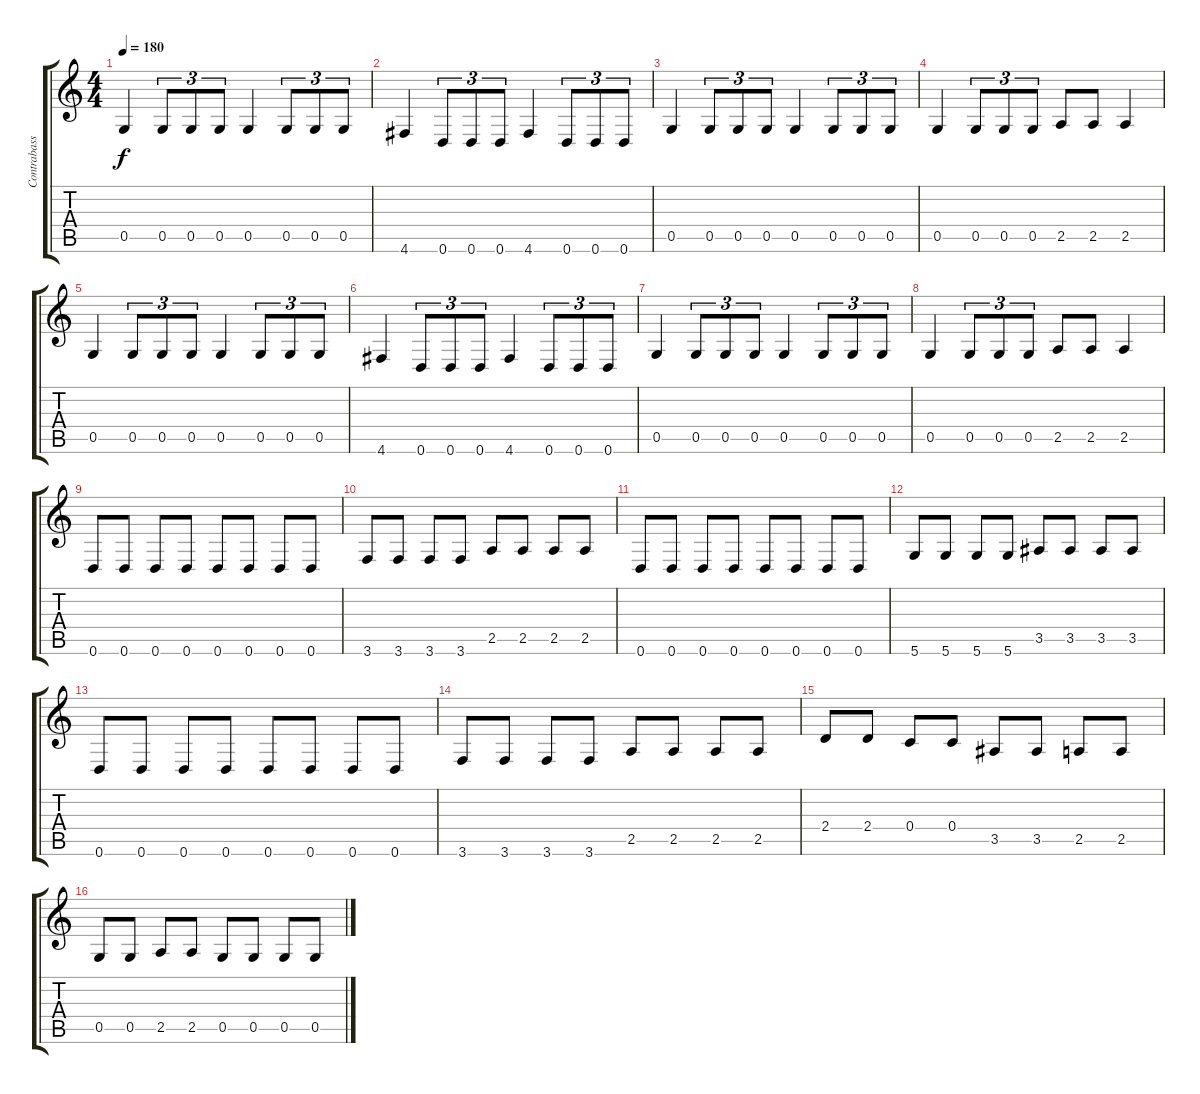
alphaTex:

\track ("Contrabass" "Contrabass") {instrument contrabass}
\staff {score tabs}
\tuning (D4 A3 F3 C3 G2 D2) {hide}
\ts (4 4)
\tempo 180
\clef g2
\ks c
0.5.4{dy f} 0.5.8{tu (3 2)} 0.5.8{tu (3 2)} 0.5.8{tu (3 2)} 0.5.4 0.5.8{tu (3 2)} 0.5.8{tu (3 2)} 0.5.8{tu (3 2)} |
4.6.4 0.6.8{tu (3 2)} 0.6.8{tu (3 2)} 0.6.8{tu (3 2)} 4.6.4 0.6.8{tu (3 2)} 0.6.8{tu (3 2)} 0.6.8{tu (3 2)} |
0.5.4 0.5.8{tu (3 2)} 0.5.8{tu (3 2)} 0.5.8{tu (3 2)} 0.5.4 0.5.8{tu (3 2)} 0.5.8{tu (3 2)} 0.5.8{tu (3 2)} |
0.5.4 0.5.8{tu (3 2)} 0.5.8{tu (3 2)} 0.5.8{tu (3 2)} 2.5.8 2.5.8 2.5.4 |
0.5.4 0.5.8{tu (3 2)} 0.5.8{tu (3 2)} 0.5.8{tu (3 2)} 0.5.4 0.5.8{tu (3 2)} 0.5.8{tu (3 2)} 0.5.8{tu (3 2)} |
4.6.4 0.6.8{tu (3 2)} 0.6.8{tu (3 2)} 0.6.8{tu (3 2)} 4.6.4 0.6.8{tu (3 2)} 0.6.8{tu (3 2)} 0.6.8{tu (3 2)} |
0.5.4 0.5.8{tu (3 2)} 0.5.8{tu (3 2)} 0.5.8{tu (3 2)} 0.5.4 0.5.8{tu (3 2)} 0.5.8{tu (3 2)} 0.5.8{tu (3 2)} |
0.5.4 0.5.8{tu (3 2)} 0.5.8{tu (3 2)} 0.5.8{tu (3 2)} 2.5.8 2.5.8 2.5.4 |
0.6.8 0.6.8 0.6.8 0.6.8 0.6.8 0.6.8 0.6.8 0.6.8 |
3.6.8 3.6.8 3.6.8 3.6.8 2.5.8 2.5.8 2.5.8 2.5.8 |
0.6.8 0.6.8 0.6.8 0.6.8 0.6.8 0.6.8 0.6.8 0.6.8 |
5.6.8 5.6.8 5.6.8 5.6.8 3.5.8 3.5.8 3.5.8 3.5.8 |
0.6.8 0.6.8 0.6.8 0.6.8 0.6.8 0.6.8 0.6.8 0.6.8 |
3.6.8 3.6.8 3.6.8 3.6.8 2.5.8 2.5.8 2.5.8 2.5.8 |
2.4.8 2.4.8 0.4.8 0.4.8 3.5.8 3.5.8 2.5.8 2.5.8 |
0.5.8 0.5.8 2.5.8 2.5.8 0.5.8 0.5.8 0.5.8 0.5.8
